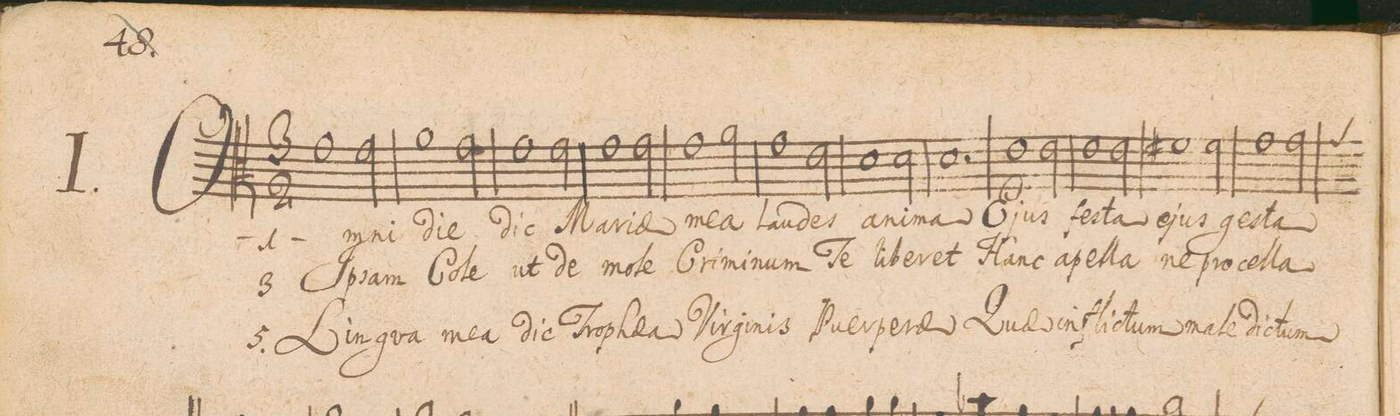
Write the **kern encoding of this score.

**kern	**text	**text	**text
*I"ALTVS.	*	*	*
*clefC3	*	*	*
*k[]	*	*	*
*M3/2	*	*	*
1g	1 O-	3 Ip-	5. Lin-
*2\right	*	*	*
2g\	-mni	-sam	-gua
=2	=2	=2	=2
1a	di-	Co-	me-
2g\	-e	-le	-a
=3	=3	=3	=3
1g	dic	ut	dic
2g\	Ma-	de	Tro-
=4	=4	=4	=4
1g	-ri-	mo-	-phae-
2g\	-ae	-le	-a
=5	=5	=5	=5
1g	me-	Cri-	Vir-
2a\	-a	-mi-	-gi-
=6	=6	=6	=6
1g	lau-	-num	-nis
2e\	-des	Te	Pu-
=7	=7	=7	=7
1d	a-	li-	-er-
2d\	-ni-	-be-	-pe-
=8	=8	=8	=8
1.d	-ma	-ret	-rae
=9	=9	=9	=9
1e	E-	Hanc	Quae
2e\	-jus	a-	in-
=10	=10	=10	=10
1e	fe-	-pel-	-flic-
2e\	-sta	-la	-tum
=11	=11	=11	=11
1f#X	e-	nè	ma-
2f#\	-jus	pro-	-le
=12	=12	=12	=12
1g	ges-	-cel-	dic-
*custos:g	*	*	*
2g\	-ta	-la	-tum
*-	*-	*-	*-
